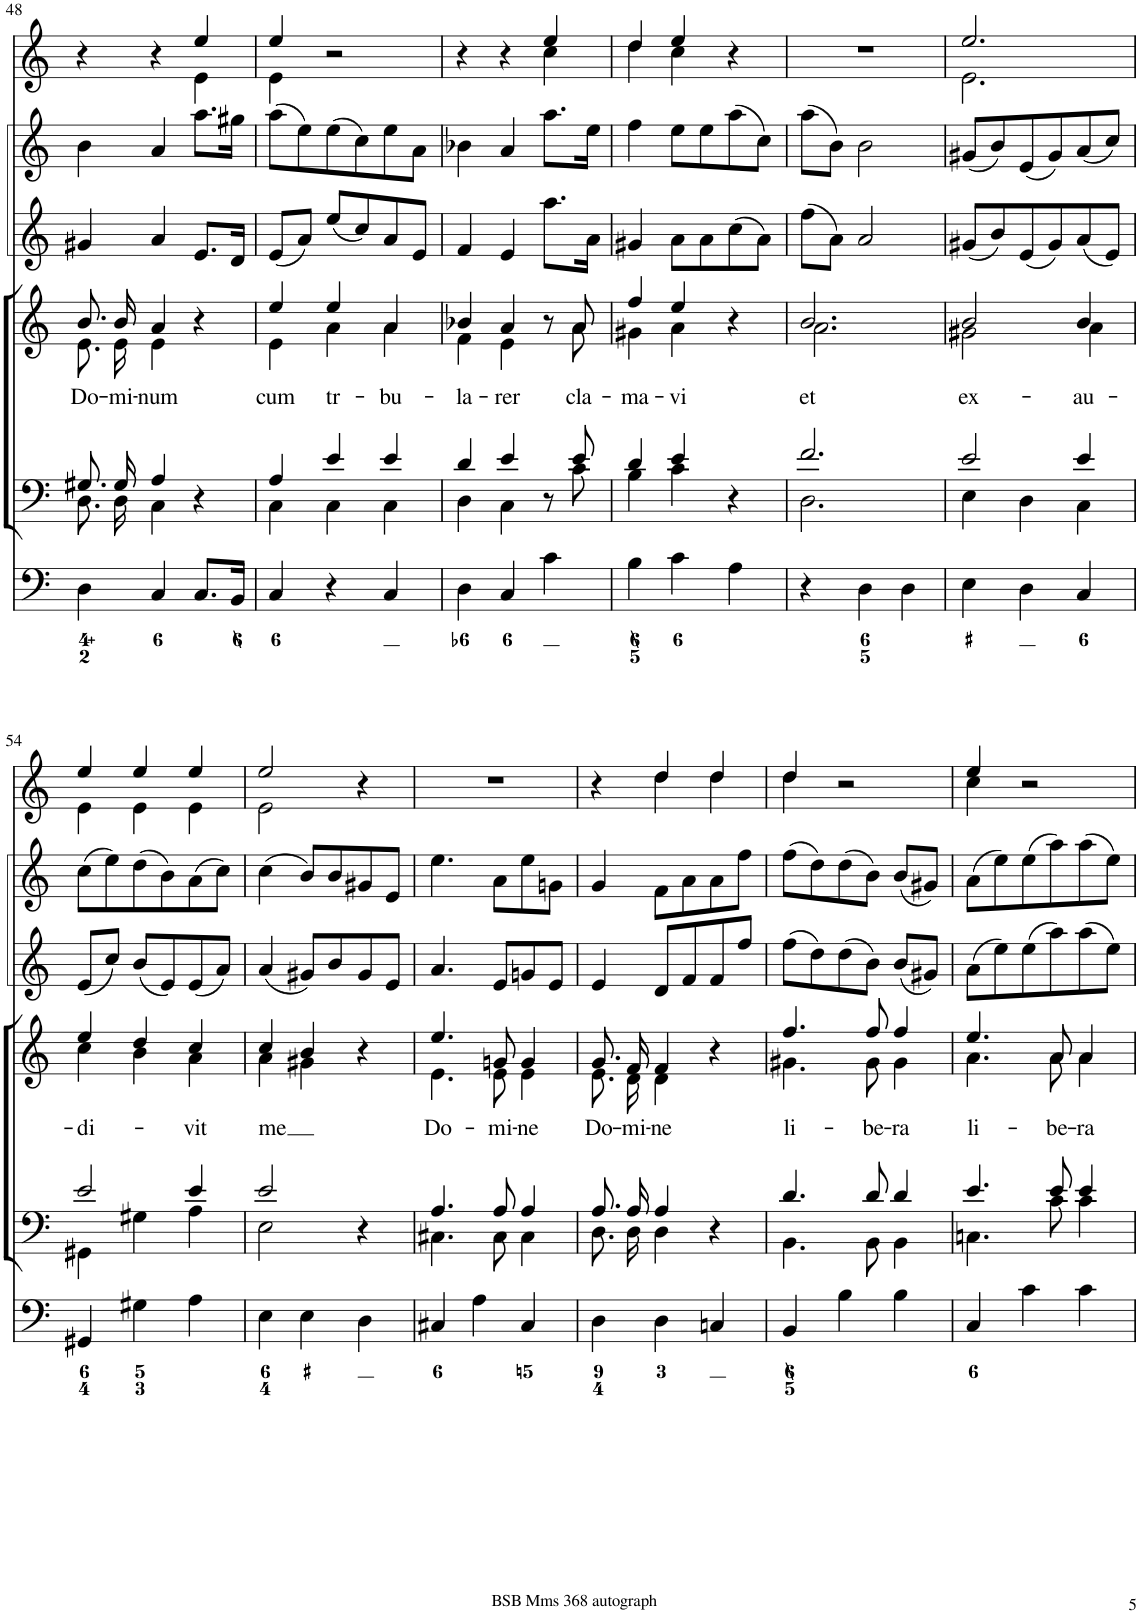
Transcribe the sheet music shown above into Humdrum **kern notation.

**kern	**kern	**kern	**text	**kern	**kern	**kern
*part6	*part5	*part4	*part4	*part3	*part2	*part1
*staff6	*staff5	*staff4	*staff4	*staff3	*staff2	*staff1
*I"Organ	*I"Voice	*I"Voice	*	*I"Violin	*I"Violini	*I"Corni in C⁰
*	*	*	*	*I'Vln	*I'Vln	*
!!LO:PB:g=z
*clefF4	*clefF4	*clefG2	*	*clefG2	*clefG2	*clefG2
*	*	*	*	*	*	*Trd7c12
*k[]	*k[]	*k[]	*	*k[]	*k[]	*k[]
*M3/4	*M3/4	*M3/4	*	*M3/4	*M3/4	*M3/4
=48	=48	=48	=48	=48	=48	=48
*	*^	*	*	*	*	*
!	!	!	!	!LO:LY:b	!	!	!
*	*	*	*^	*	*	*	*^
4D\	8.G#X/L	8.D\L	8.b/L	8.e\L	Do-	4g#X/	4b\	4r	2ryy
!	!	!	!	!	!LO:LY:b	!	!	!	!
.	16G#/Jk	16D\Jk	16b/Jk	16e\Jk	-mi-	.	.	.	.
!	!	!	!	!	!LO:LY:b	!	!	!	!
4C/	4A/	4C\	4a/	4e\	-num	4a/	4a/	4r	.
8.C/L	4r	4ryy	4r	4ryy	.	8.e/L	8.aa\L	4ee/	4e\
16BB/Jk	.	.	.	.	.	16d/Jk	16gg#X\Jk	.	.
=49	=49	=49	=49	=49	=49	=49	=49	=49	=49
!	!	!	!	!	!LO:LY:b	!	!	!	!
4C/	4A/	4C\	4ee/	4e\	cum	(8e/L	(8aa\L	4ee/	4e\
.	.	.	.	.	.	8a/J)	8ee\)	.	.
!	!	!	!	!	!LO:LY:b	!	!	!	!
4r	4e/	4C\	4ee/	4a\	tr-	(8ee/L	(8ee\	2r	2ryy
.	.	.	.	.	.	8cc/)	8cc\)	.	.
!	!	!	!	!	!LO:LY:b	!	!	!	!
4C/	4e/	4C\	4a/	4a\	-bu-	8a/	8ee\	.	.
.	.	.	.	.	.	8e/J	8a\J	.	.
=50	=50	=50	=50	=50	=50	=50	=50	=50	=50
!	!	!	!	!	!LO:LY:b	!	!	!	!
4D\	4d/	4D\	4b-X/	4f\	-la-	4f/	4b-X\	4r	2ryy
!	!	!	!	!	!LO:LY:b	!	!	!	!
4C/	4e/	4C\	4a/	4e\	-rer	4e/	4a/	4r	.
4c\	8r	8ryy	8r	8ryy	.	8.aa\L	8.aa\L	4ee/	4cc\
!	!	!	!	!	!LO:LY:b	!	!	!	!
.	8e/	8c\	8a/	8a\	cla-	.	.	.	.
.	.	.	.	.	.	16a\Jk	16ee\Jk	.	.
=51	=51	=51	=51	=51	=51	=51	=51	=51	=51
!	!	!	!	!	!LO:LY:b	!	!	!	!
4B\	4d/	4B\	4ff/	4g#X\	-ma-	4g#X/	4ff\	4dd/	4dd\
!	!	!	!	!	!LO:LY:b	!	!	!	!
4c\	4e/	4c\	4ee/	4a\	-vi	8a\L	8ee\L	4ee/	4cc\
.	.	.	.	.	.	8a\	8ee\	.	.
4A\	4r	4ryy	4r	4ryy	.	(8cc\	(8aa\	4r	4ryy
.	.	.	.	.	.	8a\J)	8cc\J)	.	.
*	*	*	*	*	*	*	*	*v	*v
=52	=52	=52	=52	=52	=52	=52	=52	=52
!	!	!	!	!	!LO:LY:b	!	!	!
4r	2.f/	2.D\	2.b/	2.a\	et	(8ff\L	(8aa\L	2.r
.	.	.	.	.	.	8a\J)	8b\J)	.
4D\	.	.	.	.	.	2a/	2b\	.
4D\	.	.	.	.	.	.	.	.
=53	=53	=53	=53	=53	=53	=53	=53	=53
!	!	!	!	!	!LO:LY:b	!	!	!
*	*	*	*	*	*	*	*	*^
4E\	2e/	4E\	2b/	2g#X\	ex-	(8g#X/L	(8g#X/L	2.ee/	2.e\
.	.	.	.	.	.	8b/)	8b/)	.	.
4D\	.	4D\	.	.	.	(8e/	(8e/	.	.
.	.	.	.	.	.	8g#/)	8g#/)	.	.
!	!	!	!	!	!LO:LY:b	!	!	!	!
4C/	4e/	4C\	4b/	4a\	-au-	(8a/	(8a/	.	.
.	.	.	.	.	.	8e/J)	8cc/J)	.	.
!!LO:LB:g=z	!!
=54	=54	=54	=54	=54	=54	=54	=54	=54	=54
!	!	!	!	!	!LO:LY:b	!	!	!	!
4GG#X/	2e/	4GG#X\	4ee/	4cc\	-di-	(8e/L	(8cc\L	4ee/	4e\
.	.	.	.	.	.	8cc/J)	8ee\)	.	.
4G#X\	.	4G#X\	4dd/	4b\	.	(8b/L	(8dd\	4ee/	4e\
.	.	.	.	.	.	8e/)	8b\)	.	.
!	!	!	!	!	!LO:LY:b	!	!	!	!
4A\	4e/	4A\	4cc/	4a\	-vit	(8e/	(8a\	4ee/	4e\
.	.	.	.	.	.	8a/J)	8cc\J)	.	.
=55	=55	=55	=55	=55	=55	=55	=55	=55	=55
!	!	!	!	!	!LO:LY:b	!	!	!	!
4E\	2e/	2E\	4cc/	4a\	me	(4a/	(4cc\	2ee/	2e\
4E\	.	.	4b/	4g#X\	.	8g#X/L)	8b/L)	.	.
.	.	.	.	.	.	8b/	8b/	.	.
4D\	4r	4ryy	4r	4ryy	.	8g#/	8g#X/	4r	4ryy
.	.	.	.	.	.	8e/J	8e/J	.	.
*	*	*	*	*	*	*	*	*v	*v
=56	=56	=56	=56	=56	=56	=56	=56	=56
!	!	!	!	!	!LO:LY:b	!	!	!
4C#X/	4.A/	4.C#X\	4.ee/	4.e\	Do-	4.a/	4.ee\	2.r
4A\	.	.	.	.	.	.	.	.
!	!	!	!	!	!LO:LY:b	!	!	!
.	8A/	8C#\	8gn/	8e\	-mi-	8e/L	8a\L	.
!	!	!	!	!	!LO:LY:b	!	!	!
4C#/	4A/	4C#\	4g/	4e\	-ne	8gn/	8ee\	.
.	.	.	.	.	.	8e/J	8gn\J	.
=57	=57	=57	=57	=57	=57	=57	=57	=57
!	!	!	!	!	!LO:LY:b	!	!	!
*	*	*	*	*	*	*	*	*^
4D\	8.A/L	8.D\L	8.g/L	8.e\L	Do-	4e/	4g/	4r	4ryy
!	!	!	!	!	!LO:LY:b	!	!	!	!
.	16A/Jk	16D\Jk	16f/Jk	16d\Jk	-mi-	.	.	.	.
!	!	!	!	!	!LO:LY:b	!	!	!	!
4D\	4A/	4D\	4f/	4d\	-ne	8d/L	8f\L	4dd/	4dd\
.	.	.	.	.	.	8f/	8a\	.	.
4Cn/	4r	4ryy	4r	4ryy	.	8f/	8a\	4dd/	4dd\
.	.	.	.	.	.	8ff/J	8ff\J	.	.
=58	=58	=58	=58	=58	=58	=58	=58	=58	=58
!	!	!	!	!	!LO:LY:b	!	!	!	!
4BB/	4.d/	4.BB\	4.ff/	4.g#X\	li-	(8ff\L	(8ff\L	4dd/	4dd\
.	.	.	.	.	.	8dd\)	8dd\)	.	.
4B\	.	.	.	.	.	(8dd\	(8dd\	2r	2ryy
!	!	!	!	!	!LO:LY:b	!	!	!	!
.	8d/	8BB\	8ff/	8g#\	-be-	8b\J)	8b\J)	.	.
!	!	!	!	!	!LO:LY:b	!	!	!	!
4B\	4d/	4BB\	4ff/	4g#\	-ra	(8b/L	(8b/L	.	.
.	.	.	.	.	.	8g#X/J)	8g#X/J)	.	.
=59	=59	=59	=59	=59	=59	=59	=59	=59	=59
!	!	!	!	!	!LO:LY:b	!	!	!	!
4C/	4.e/	4.Cn\	4.ee/	4.a\	li-	(8a\L	(8a\L	4ee/	4cc\
.	.	.	.	.	.	8ee\)	8ee\)	.	.
4c\	.	.	.	.	.	(8ee\	(8ee\	2r	2ryy
!	!	!	!	!	!LO:LY:b	!	!	!	!
.	8e/	8c\	8a/	8a\	-be-	8aa\)	8aa\)	.	.
!	!	!	!	!	!LO:LY:b	!	!	!	!
4c\	4e/	4c\	4a/	4a\	-ra	(8aa\	(8aa\	.	.
.	.	.	.	.	.	8ee\J)	8ee\J)	.	.
*	*v	*v	*	*	*	*	*	*v	*v
*	*	*v	*v	*	*	*	*
=	=	=	=	=	=	=
*-	*-	*-	*-	*-	*-	*-
